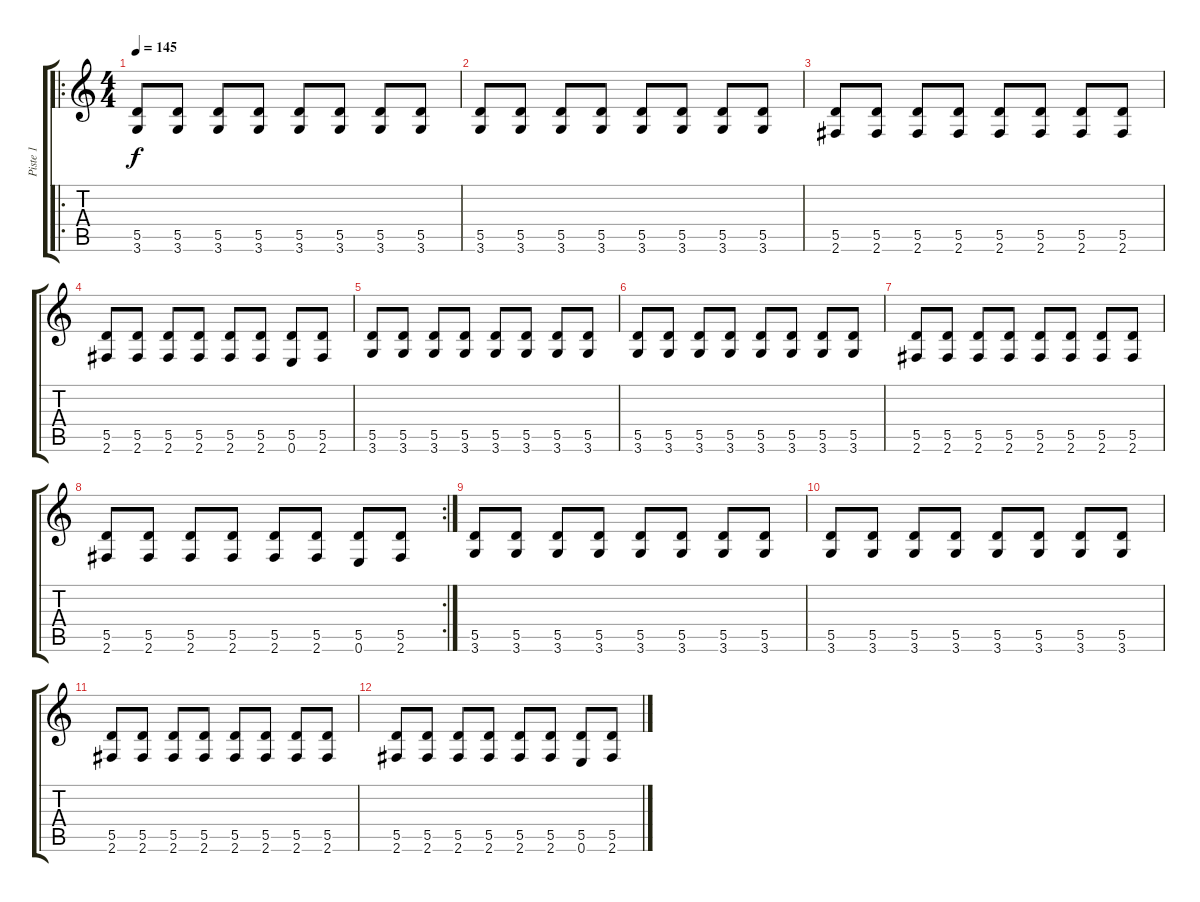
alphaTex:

\track ("Piste 1" "Piste 1") {instrument overdrivenguitar}
\staff {score tabs}
\tuning (E4 B3 G3 D3 A2 E2) {hide}
\ro
\ts (4 4)
\tempo 145
\clef g2
\ks c
(5.5 3.6).8{dy f} (5.5 3.6).8 (5.5 3.6).8 (5.5 3.6).8 (5.5 3.6).8 (5.5 3.6).8 (5.5 3.6).8 (5.5 3.6).8 |
(5.5 3.6).8 (5.5 3.6).8 (5.5 3.6).8 (5.5 3.6).8 (5.5 3.6).8 (5.5 3.6).8 (5.5 3.6).8 (5.5 3.6).8 |
(5.5 2.6).8 (5.5 2.6).8 (5.5 2.6).8 (5.5 2.6).8 (5.5 2.6).8 (5.5 2.6).8 (5.5 2.6).8 (5.5 2.6).8 |
(5.5 2.6).8 (5.5 2.6).8 (5.5 2.6).8 (5.5 2.6).8 (5.5 2.6).8 (5.5 2.6).8 (5.5 0.6).8 (5.5 2.6).8 |
(5.5 3.6).8 (5.5 3.6).8 (5.5 3.6).8 (5.5 3.6).8 (5.5 3.6).8 (5.5 3.6).8 (5.5 3.6).8 (5.5 3.6).8 |
(5.5 3.6).8 (5.5 3.6).8 (5.5 3.6).8 (5.5 3.6).8 (5.5 3.6).8 (5.5 3.6).8 (5.5 3.6).8 (5.5 3.6).8 |
(5.5 2.6).8 (5.5 2.6).8 (5.5 2.6).8 (5.5 2.6).8 (5.5 2.6).8 (5.5 2.6).8 (5.5 2.6).8 (5.5 2.6).8 |
\rc 2
(5.5 2.6).8 (5.5 2.6).8 (5.5 2.6).8 (5.5 2.6).8 (5.5 2.6).8 (5.5 2.6).8 (5.5 0.6).8 (5.5 2.6).8 |
(5.5 3.6).8{volume 12 instrument overdrivenguitar} (5.5 3.6).8 (5.5 3.6).8 (5.5 3.6).8 (5.5 3.6).8{volume 11 instrument overdrivenguitar} (5.5 3.6).8 (5.5 3.6).8 (5.5 3.6).8 |
(5.5 3.6).8{volume 10 instrument overdrivenguitar} (5.5 3.6).8 (5.5 3.6).8 (5.5 3.6).8 (5.5 3.6).8 (5.5 3.6).8{volume 8 instrument overdrivenguitar} (5.5 3.6).8 (5.5 3.6).8 |
(5.5 2.6).8{volume 7 instrument overdrivenguitar} (5.5 2.6).8 (5.5 2.6).8 (5.5 2.6).8 (5.5 2.6).8{volume 6 instrument overdrivenguitar} (5.5 2.6).8 (5.5 2.6).8 (5.5 2.6).8 |
(5.5 2.6).8{volume 4 instrument overdrivenguitar} (5.5 2.6).8 (5.5 2.6).8 (5.5 2.6).8 (5.5 2.6).8{volume 2 instrument overdrivenguitar} (5.5 2.6).8 (5.5 0.6).8 (5.5 2.6).8
